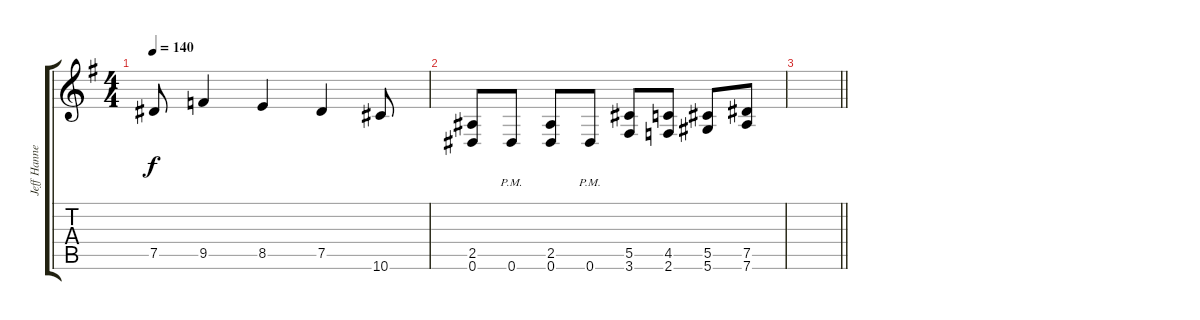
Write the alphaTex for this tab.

\track ("Jeff Hanneman" "Jeff Hanne") {instrument distortionguitar}
\staff {score tabs}
\tuning (Eb4 Bb3 Gb3 Db3 Ab2 Eb2) {hide}
\ts (4 4)
\tempo 140
\clef g2
\ks g
7.5{t}.8{dy f} 9.5.4 8.5.4 7.5.4 10.6.8 |
(2.5 0.6).8 0.6{pm}.8 (2.5 0.6).8 0.6{pm}.8 (5.5 3.6).8 (4.5 2.6).8 (5.5 5.6).8 (7.5 7.6).8 |
\barLineRight lightlight
